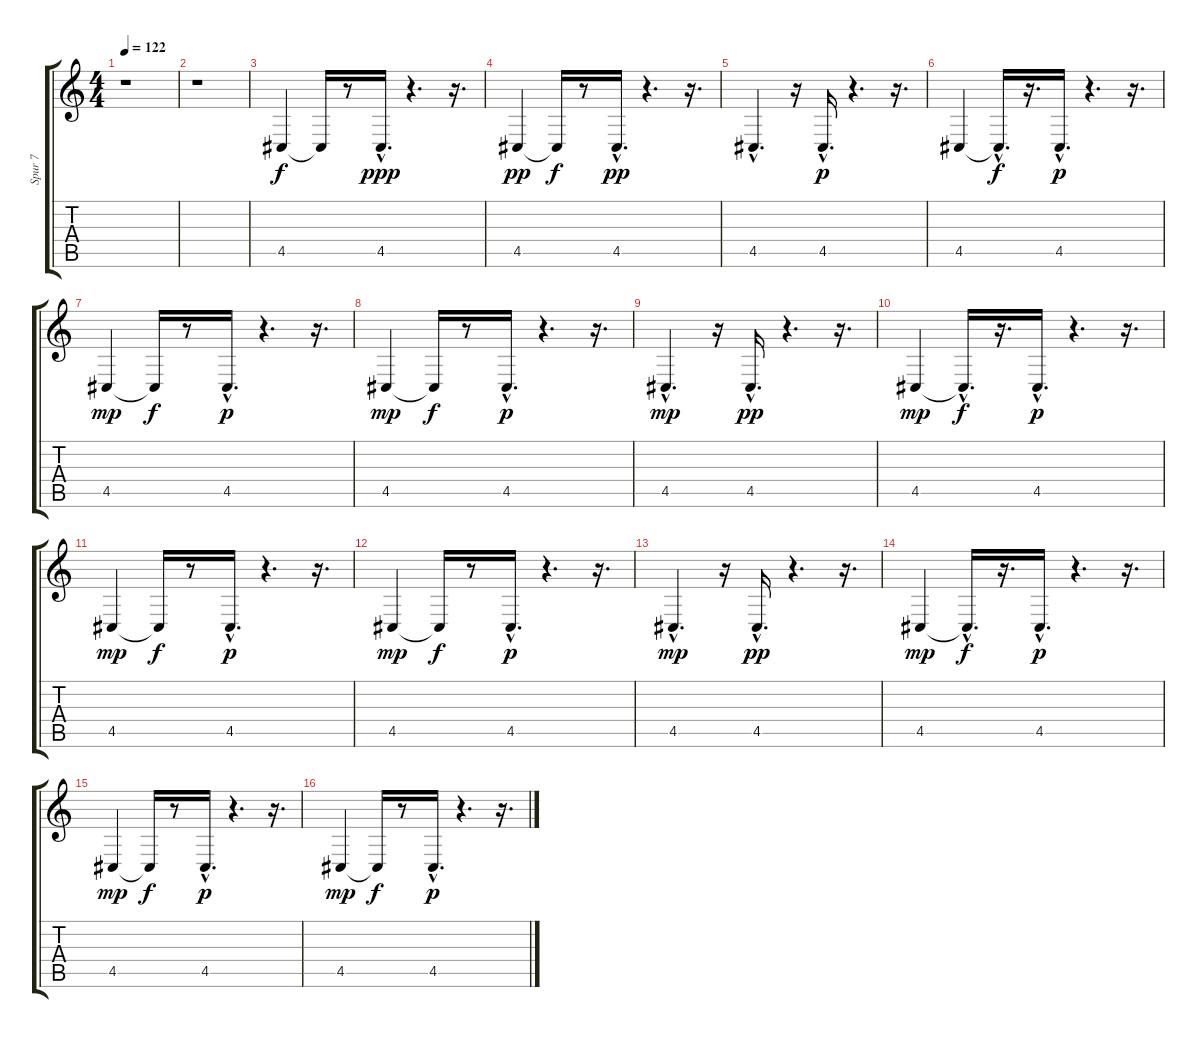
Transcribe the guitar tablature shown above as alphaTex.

\track ("Spur 7" "Spur 7") {instrument percussiveorgan}
\staff {score tabs}
\tuning (E4 B3 G3 D3 A2 E2) {hide}
\ts (4 4)
\tempo 122
\clef g2
\ks c
r.1{dy f instrument percussiveorgan} |
r.1 |
4.5.4 4.5{t}.16 r.8 4.5{hac}.16{d dy ppp} r.4{d} r.16{d} |
4.5.4{dy pp} 4.5{t}.16{dy f} r.8 4.5{hac}.16{d dy pp} r.4{d} r.16{d} |
4.5{hac}.4{d} r.16 4.5{hac}.16{d dy p} r.4{d} r.16{d} |
4.5.4 4.5{hac t}.16{d dy f} r.16{d} 4.5{hac}.16{d dy p} r.4{d} r.16{d} |
4.5.4{dy mp} 4.5{t}.16{dy f} r.8 4.5{hac}.16{d dy p} r.4{d} r.16{d} |
4.5.4{dy mp} 4.5{t}.16{dy f} r.8 4.5{hac}.16{d dy p} r.4{d} r.16{d} |
4.5{hac}.4{d dy mp} r.16 4.5{hac}.16{d dy pp} r.4{d} r.16{d} |
4.5.4{dy mp} 4.5{hac t}.16{d dy f} r.16{d} 4.5{hac}.16{d dy p} r.4{d} r.16{d} |
4.5.4{dy mp} 4.5{t}.16{dy f} r.8 4.5{hac}.16{d dy p} r.4{d} r.16{d} |
4.5.4{dy mp} 4.5{t}.16{dy f} r.8 4.5{hac}.16{d dy p} r.4{d} r.16{d} |
4.5{hac}.4{d dy mp} r.16 4.5{hac}.16{d dy pp} r.4{d} r.16{d} |
4.5.4{dy mp} 4.5{hac t}.16{d dy f} r.16{d} 4.5{hac}.16{d dy p} r.4{d} r.16{d} |
4.5.4{dy mp} 4.5{t}.16{dy f} r.8 4.5{hac}.16{d dy p} r.4{d} r.16{d} |
4.5.4{dy mp} 4.5{t}.16{dy f} r.8 4.5{hac}.16{d dy p} r.4{d} r.16{d}
